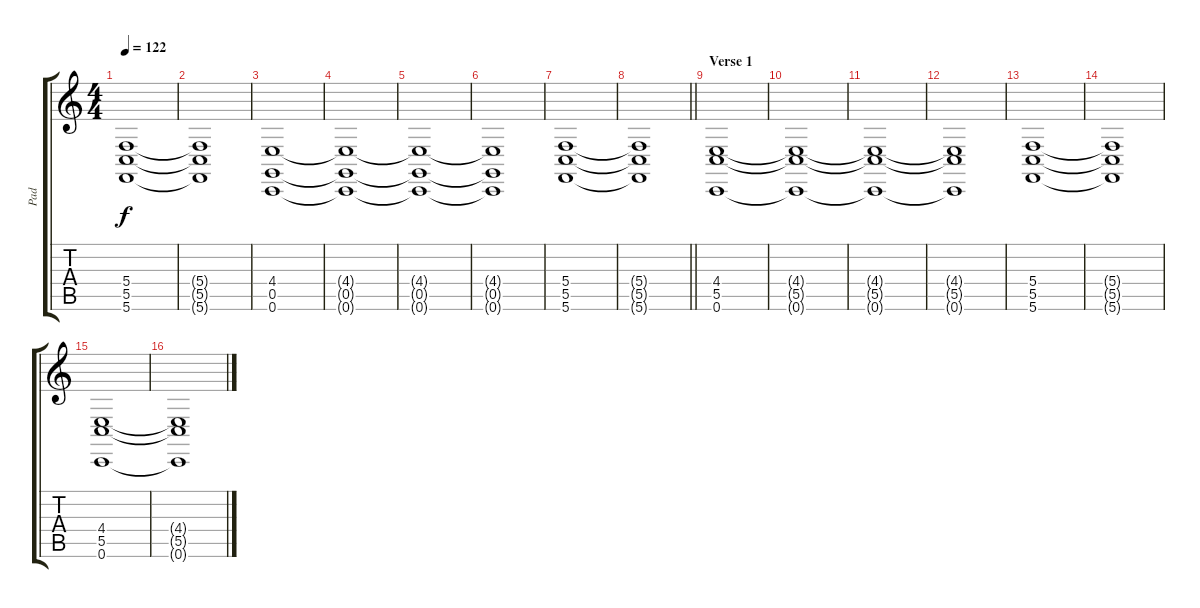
\track ("Pad" "Pad") {instrument pad8sweep}
\staff {score tabs}
\tuning (D4 A3 F3 C3 G2 C2) {hide}
\ts (4 4)
\tempo 122
\clef g2
\ks c
(5.4 5.5 5.6).1{dy f} |
(5.4{t} 5.5{t} 5.6{t}).1 |
(4.4 0.5 0.6).1 |
(4.4{t} 0.5{t} 0.6{t}).1 |
(4.4{t} 0.5{t} 0.6{t}).1 |
(4.4{t} 0.5{t} 0.6{t}).1 |
(5.4 5.5 5.6).1 |
\barLineRight lightlight
(5.4{t} 5.5{t} 5.6{t}).1 |
\section ("" "Verse 1")
(4.4 5.5 0.6).1 |
(4.4{t} 5.5{t} 0.6{t}).1 |
(4.4{t} 5.5{t} 0.6{t}).1 |
(4.4{t} 5.5{t} 0.6{t}).1 |
(5.4 5.5 5.6).1 |
(5.4{t} 5.5{t} 5.6{t}).1 |
(4.4 5.5 0.6).1 |
(4.4{t} 5.5{t} 0.6{t}).1
